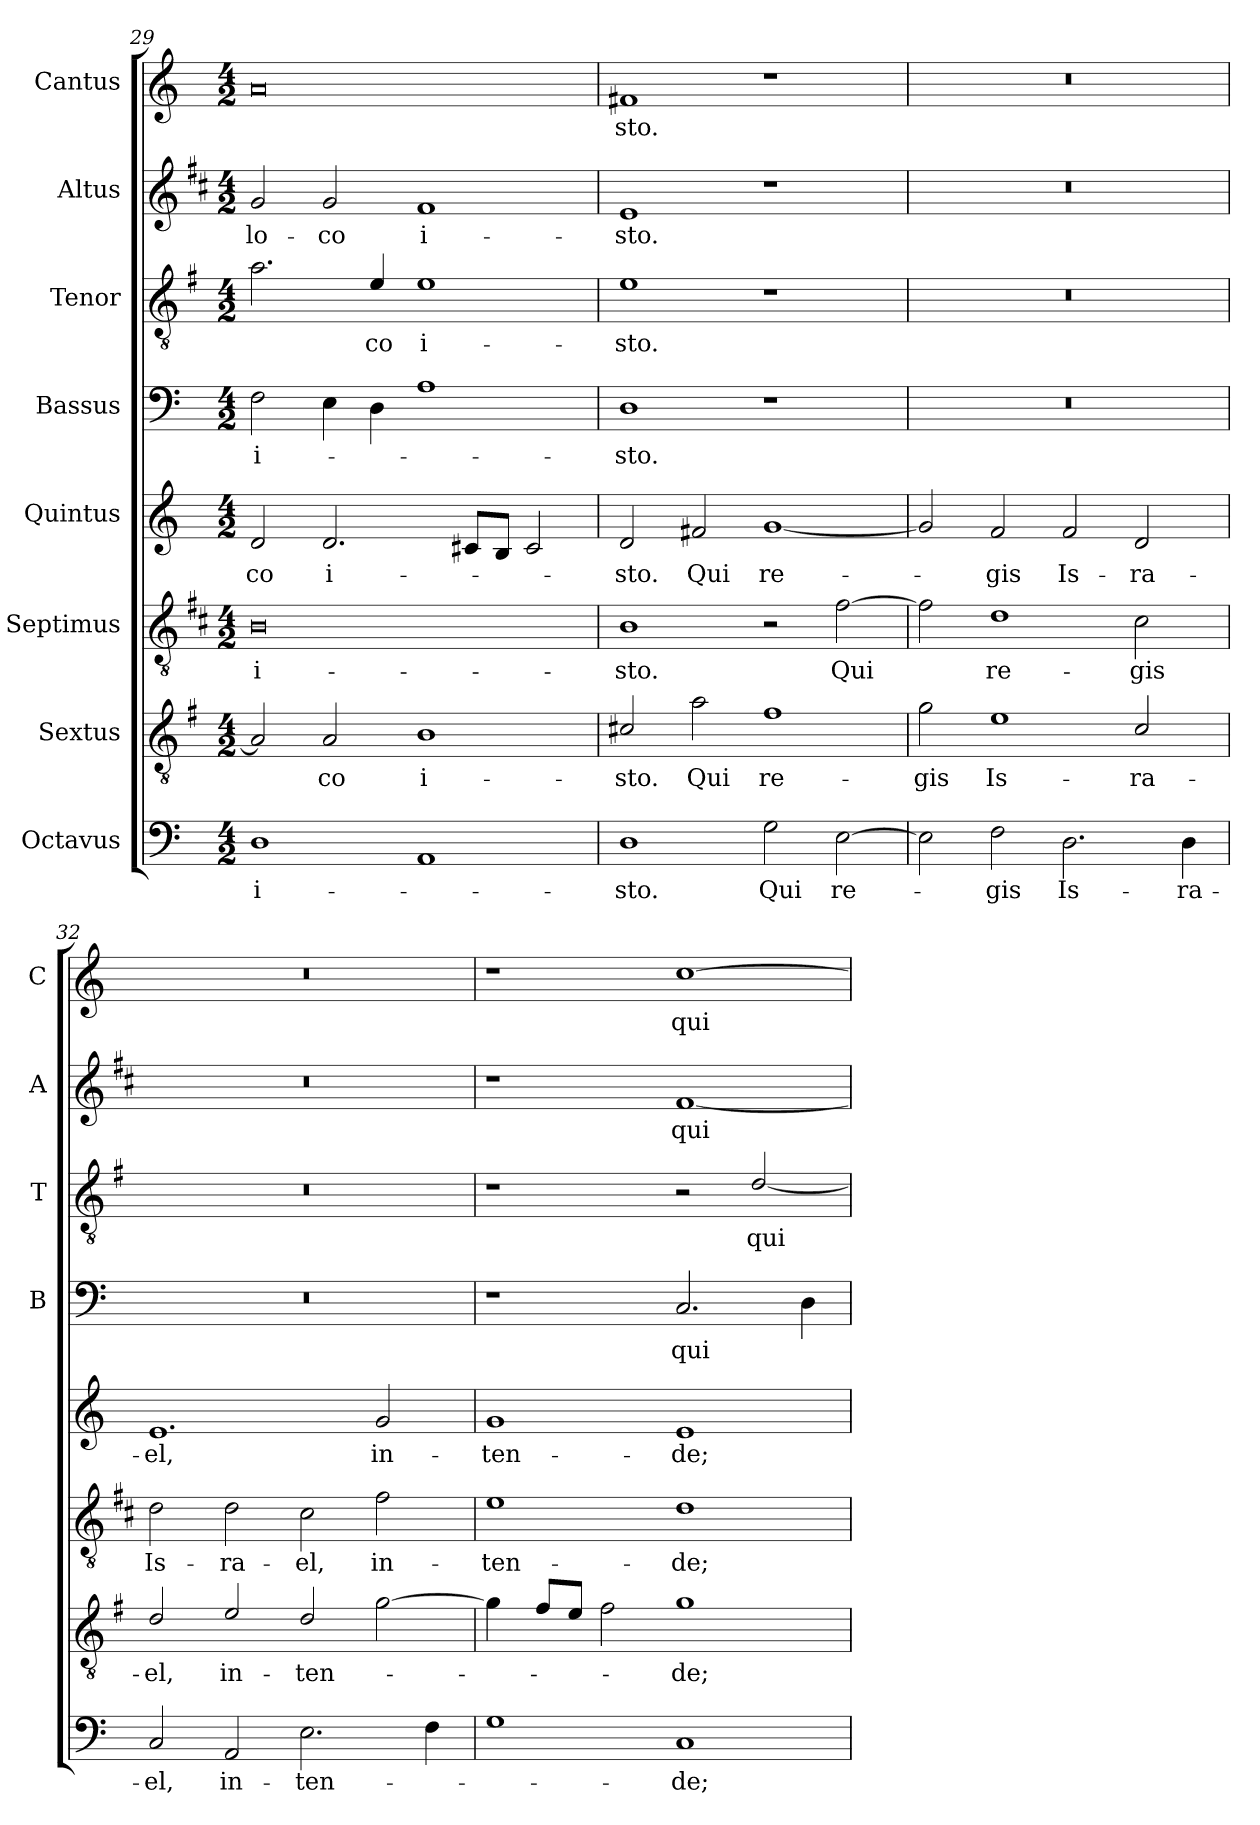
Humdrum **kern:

**kern	**text	**kern	**text	**kern	**text	**kern	**text	**kern	**text	**kern	**text	**kern	**text	**kern	**text
*part8	*part8	*part7	*part7	*part6	*part6	*part5	*part5	*part4	*part4	*part3	*part3	*part2	*part2	*part1	*part1
*staff8	*staff8	*staff7	*staff7	*staff6	*staff6	*staff5	*staff5	*staff4	*staff4	*staff3	*staff3	*staff2	*staff2	*staff1	*staff1
*I"Octavus	*	*I"Sextus	*	*I"Septimus	*	*I"Quintus	*	*I"Bassus	*	*I"Tenor	*	*I"Altus	*	*I"Cantus	*
*	*	*	*	*	*	*	*	*I'B	*	*I'T	*	*I'A	*	*I'C	*
*clefF4	*	*clefGv2	*	*clefGv2	*	*clefG2	*	*clefF4	*	*clefGv2	*	*clefG2	*	*clefG2	*
*	*	*ITrd4c7	*	*ITrd1c2	*	*	*	*	*	*ITrd4c7	*	*ITrd1c2	*	*	*
*k[]	*	*k[]	*	*k[]	*	*k[]	*	*k[]	*	*k[]	*	*k[]	*	*k[]	*
*C:	*	*C:	*	*C:	*	*C:	*	*C:	*	*C:	*	*C:	*	*C:	*
*M4/2	*	*M4/2	*	*M4/2	*	*M4/2	*	*M4/2	*	*M4/2	*	*M4/2	*	*M4/2	*
=29	=29	=29	=29	=29	=29	=29	=29	=29	=29	=29	=29	=29	=29	=29	=29
!	!LO:LY:b	!	!	!	!LO:LY:b	!	!LO:LY:b	!	!LO:LY:b	!	!	!	!LO:LY:b	!	!
1D	i-	2D/]	.	0A	i-	2d/	-co	2F\	i-	2.d\	.	2f/	lo-	0a	.
!	!	!	!LO:LY:b	!	!	!	!LO:LY:b	!	!	!	!	!	!LO:LY:b	!	!
.	.	2D/	-co	.	.	2.d/	i-	4E\	.	.	.	2f/	-co	.	.
!	!	!	!	!	!	!	!	!	!	!	!LO:LY:b	!	!	!	!
.	.	.	.	.	.	.	.	4D\	.	4A/	-co	.	.	.	.
!	!	!	!LO:LY:b	!	!	!	!	!	!	!	!LO:LY:b	!	!LO:LY:b	!	!
1AA	.	1E	i-	.	.	.	.	1A	.	1A	i-	1e	i-	.	.
.	.	.	.	.	.	8c#X/L	.	.	.	.	.	.	.	.	.
.	.	.	.	.	.	8B/J	.	.	.	.	.	.	.	.	.
.	.	.	.	.	.	2c#/	.	.	.	.	.	.	.	.	.
!!LO:PB:g=z
=30	=30	=30	=30	=30	=30	=30	=30	=30	=30	=30	=30	=30	=30	=30	=30
!	!LO:LY:b	!	!LO:LY:b	!	!LO:LY:b	!	!LO:LY:b	!	!LO:LY:b	!	!LO:LY:b	!	!LO:LY:b	!	!LO:LY:b
1D	-sto.	2F#X/	-sto.	1A	-sto.	2d/	-sto.	1D	-sto.	1A	-sto.	1d	-sto.	1f#X	-sto.
!	!	!	!LO:LY:b	!	!	!	!LO:LY:b	!	!	!	!	!	!	!	!
.	.	2d\	Qui	.	.	2f#X/	Qui	.	.	.	.	.	.	.	.
!	!LO:LY:b	!	!LO:LY:b	!	!	!	!LO:LY:b	!	!	!	!	!	!	!	!
2G\	Qui	1B	re-	2r	.	[1g	re-	1r	.	1r	.	1r	.	1r	.
!	!LO:LY:b	!	!	!	!LO:LY:b	!	!	!	!	!	!	!	!	!	!
[2E\	re-	.	.	[2e\	Qui	.	.	.	.	.	.	.	.	.	.
=31	=31	=31	=31	=31	=31	=31	=31	=31	=31	=31	=31	=31	=31	=31	=31
!	!	!	!LO:LY:b	!	!	!	!	!	!	!	!	!	!	!	!
2E\]	.	2c\	-gis	2e\]	.	2g/]	.	0r	.	0r	.	0r	.	0r	.
!	!LO:LY:b	!	!LO:LY:b	!	!LO:LY:b	!	!LO:LY:b	!	!	!	!	!	!	!	!
2F\	-gis	1A	Is-	1c	re-	2f/	-gis	.	.	.	.	.	.	.	.
!	!LO:LY:b	!	!	!	!	!	!LO:LY:b	!	!	!	!	!	!	!	!
2.D\	Is-	.	.	.	.	2f/	Is-	.	.	.	.	.	.	.	.
!	!	!	!LO:LY:b	!	!LO:LY:b	!	!LO:LY:b	!	!	!	!	!	!	!	!
.	.	2F/	-ra-	2B\	-gis	2d/	-ra-	.	.	.	.	.	.	.	.
!	!LO:LY:b	!	!	!	!	!	!	!	!	!	!	!	!	!	!
4D\	-ra-	.	.	.	.	.	.	.	.	.	.	.	.	.	.
=32	=32	=32	=32	=32	=32	=32	=32	=32	=32	=32	=32	=32	=32	=32	=32
!	!LO:LY:b	!	!LO:LY:b	!	!LO:LY:b	!	!LO:LY:b	!	!	!	!	!	!	!	!
2C/	-el,	2G/	-el,	2c\	Is-	1.e	-el,	0r	.	0r	.	0r	.	0r	.
!	!LO:LY:b	!	!LO:LY:b	!	!LO:LY:b	!	!	!	!	!	!	!	!	!	!
2AA/	in-	2A/	in-	2c\	-ra-	.	.	.	.	.	.	.	.	.	.
!	!LO:LY:b	!	!LO:LY:b	!	!LO:LY:b	!	!	!	!	!	!	!	!	!	!
2.E\	-ten-	2G/	-ten-	2B\	-el,	.	.	.	.	.	.	.	.	.	.
!	!	!	!	!	!LO:LY:b	!	!LO:LY:b	!	!	!	!	!	!	!	!
.	.	[2c\	.	2e\	in-	2g/	in-	.	.	.	.	.	.	.	.
4F\	.	.	.	.	.	.	.	.	.	.	.	.	.	.	.
=33	=33	=33	=33	=33	=33	=33	=33	=33	=33	=33	=33	=33	=33	=33	=33
!	!	!	!	!	!LO:LY:b	!	!LO:LY:b	!	!	!	!	!	!	!	!
1G	.	4c\]	.	1d	-ten-	1g	-ten-	1r	.	1r	.	1r	.	1r	.
.	.	8B/L	.	.	.	.	.	.	.	.	.	.	.	.	.
.	.	8A/J	.	.	.	.	.	.	.	.	.	.	.	.	.
.	.	2B\	.	.	.	.	.	.	.	.	.	.	.	.	.
!	!LO:LY:b	!	!LO:LY:b	!	!LO:LY:b	!	!LO:LY:b	!	!LO:LY:b	!	!	!	!LO:LY:b	!	!LO:LY:b
1C	-de;	1c	-de;	1c	-de;	1e	-de;	2.C/	qui	2r	.	[1e	qui	[1cc	qui
!	!	!	!	!	!	!	!	!	!	!	!LO:LY:b	!	!	!	!
.	.	.	.	.	.	.	.	.	.	[2G/	qui	.	.	.	.
.	.	.	.	.	.	.	.	4D\	.	.	.	.	.	.	.
=	=	=	=	=	=	=	=	=	=	=	=	=	=	=	=
*-	*-	*-	*-	*-	*-	*-	*-	*-	*-	*-	*-	*-	*-	*-	*-
